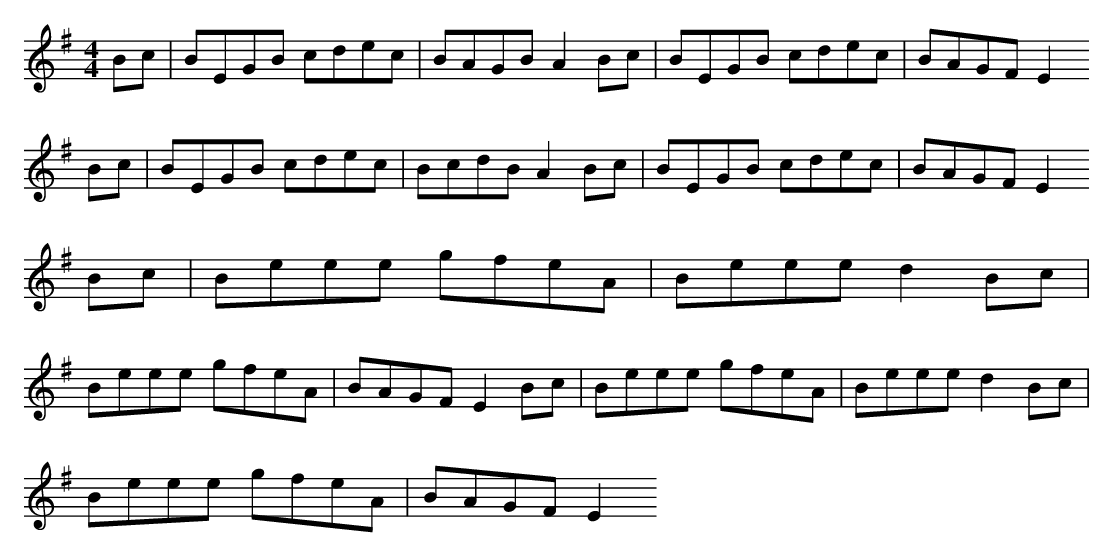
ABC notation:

X:1
M:4/4
K:Emin
Bc|BEGB cdec|BAGB A2 Bc|BEGB cdec|BAGF E2
Bc|BEGB cdec|BcdB A2 Bc|BEGB cdec|BAGF E2
Bc|Beee gfeA|Beee d2 Bc|
Beee gfeA|BAGF E2 Bc|Beee gfeA|Beee d2 Bc|
Beee gfeA|BAGF E2
